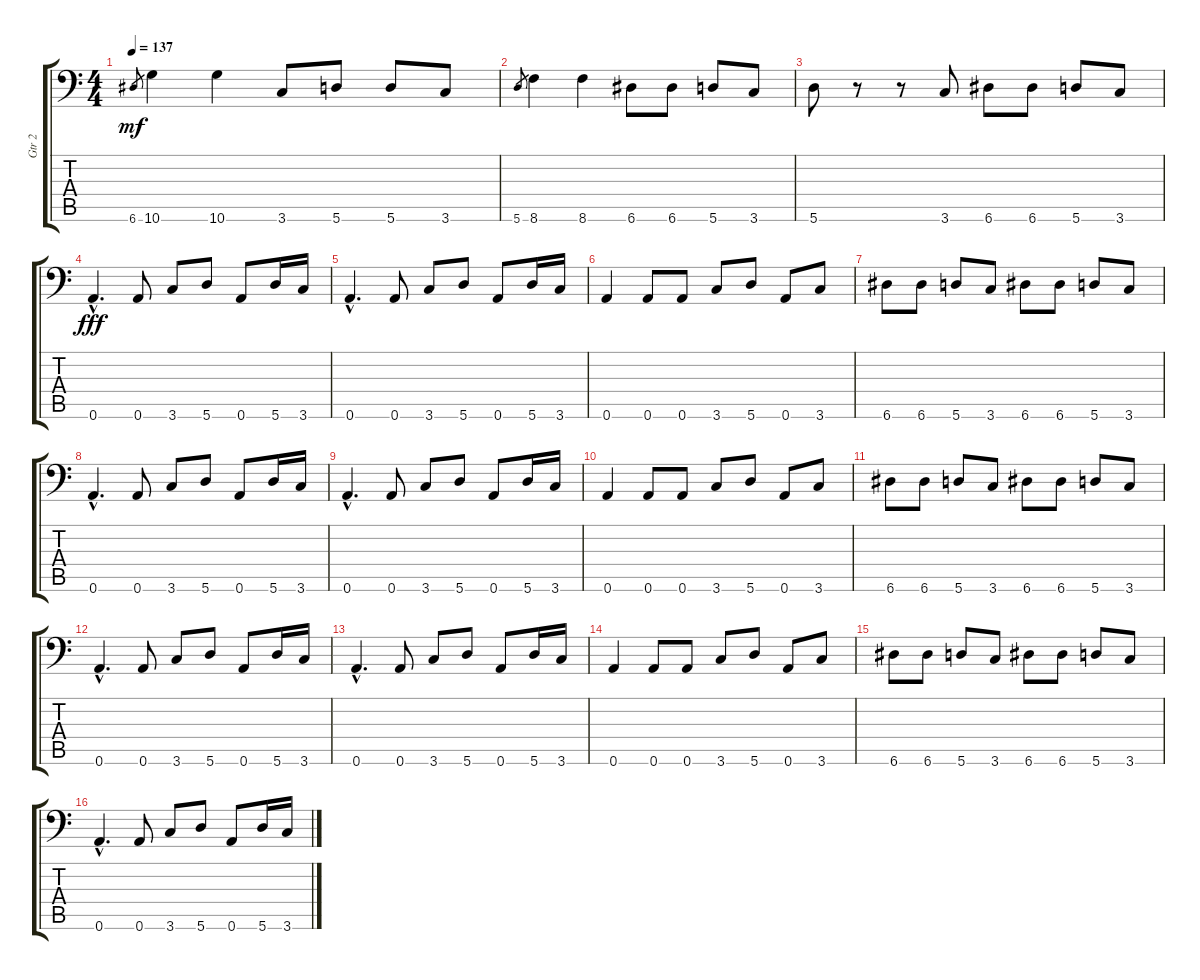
\track ("Gtr 2" "Gtr 2") {instrument distortionguitar}
\staff {score tabs}
\tuning (E4 B3 G3 D3 A2 A1) {hide}
\ts (4 4)
\tempo 137
\clef f4
\ks c
6.6.8{gr dy mf} 10.6.4 10.6.4 3.6.8 5.6.8 5.6.8 3.6.8 |
5.6.8{gr} 8.6.4 8.6.4 6.6.8 6.6.8 5.6.8 3.6.8 |
5.6.8 r.8 r.8 3.6.8 6.6.8 6.6.8 5.6.8 3.6.8 |
0.6{hac}.4{d dy fff} 0.6.8 3.6.8 5.6.8 0.6.8 5.6.16 3.6.16 |
0.6{hac}.4{d} 0.6.8 3.6.8 5.6.8 0.6.8 5.6.16 3.6.16 |
0.6.4 0.6.8 0.6.8 3.6.8 5.6.8 0.6.8 3.6.8 |
6.6.8 6.6.8 5.6.8 3.6.8 6.6.8 6.6.8 5.6.8 3.6.8 |
0.6{hac}.4{d} 0.6.8 3.6.8 5.6.8 0.6.8 5.6.16 3.6.16 |
0.6{hac}.4{d} 0.6.8 3.6.8 5.6.8 0.6.8 5.6.16 3.6.16 |
0.6.4 0.6.8 0.6.8 3.6.8 5.6.8 0.6.8 3.6.8 |
6.6.8 6.6.8 5.6.8 3.6.8 6.6.8 6.6.8 5.6.8 3.6.8 |
0.6{hac}.4{d} 0.6.8 3.6.8 5.6.8 0.6.8 5.6.16 3.6.16 |
0.6{hac}.4{d} 0.6.8 3.6.8 5.6.8 0.6.8 5.6.16 3.6.16 |
0.6.4 0.6.8 0.6.8 3.6.8 5.6.8 0.6.8 3.6.8 |
6.6.8 6.6.8 5.6.8 3.6.8 6.6.8 6.6.8 5.6.8 3.6.8 |
0.6{hac}.4{d} 0.6.8 3.6.8 5.6.8 0.6.8 5.6.16 3.6.16
